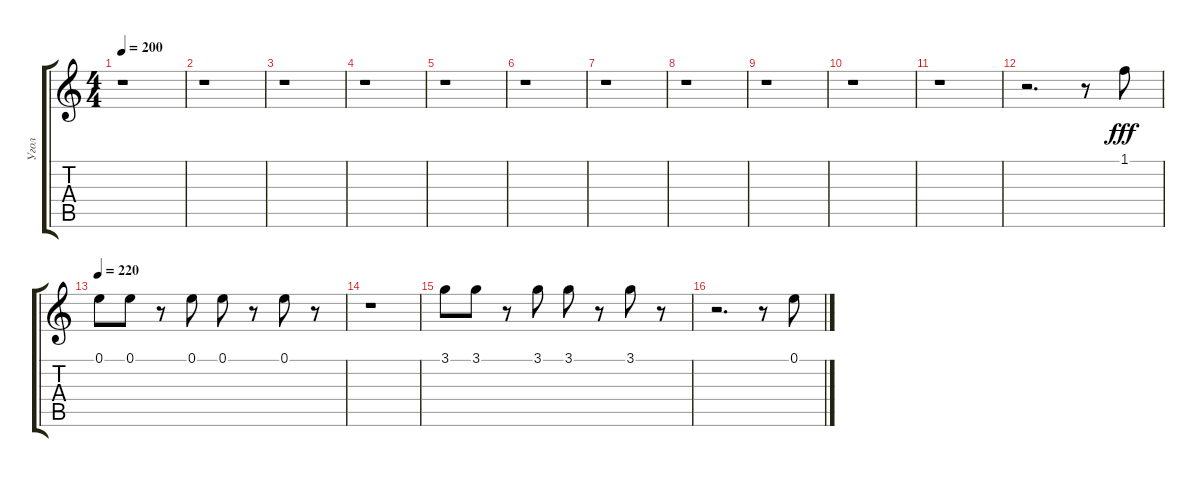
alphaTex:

\track ("Угол" "Угол") {instrument electricguitarmuted}
\staff {score tabs}
\tuning (E4 B3 G3 D3 A2 E2) {hide}
\ts (4 4)
\tempo 200
\clef g2
\ks c
r.1{dy fff instrument electricguitarmuted} |
r.1 |
r.1 |
r.1 |
r.1 |
r.1 |
r.1 |
r.1 |
r.1 |
r.1 |
r.1 |
r.2{d} r.8 1.1.8 |
\tempo 220
0.1.8 0.1.8 r.8 0.1.8 0.1.8 r.8 0.1.8 r.8 |
r.1 |
3.1.8 3.1.8 r.8 3.1.8 3.1.8 r.8 3.1.8 r.8 |
r.2{d} r.8 0.1.8
